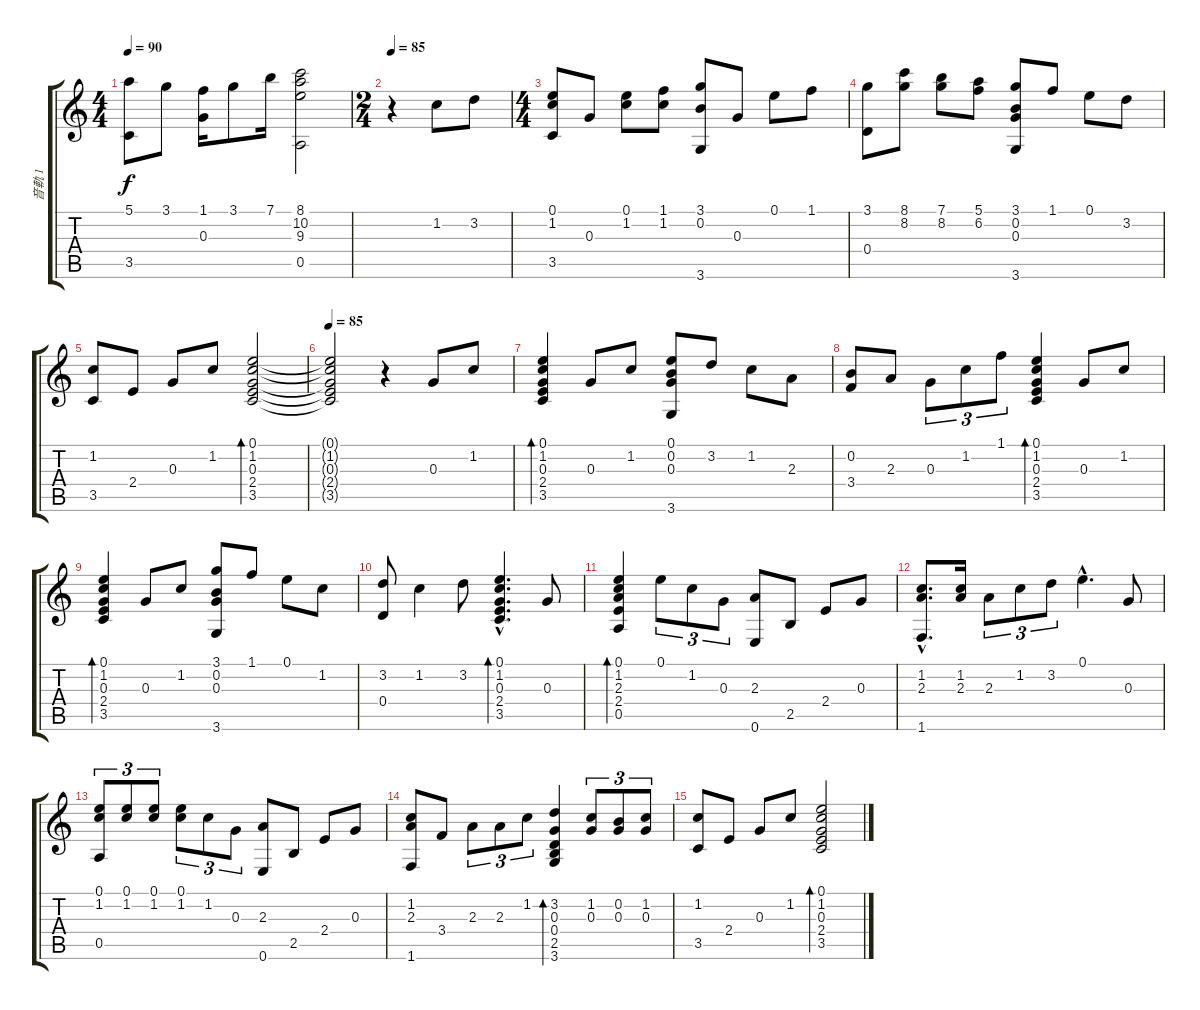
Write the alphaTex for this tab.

\track ("音軌 1" "音軌 1") {instrument acousticguitarnylon}
\staff {score tabs}
\tuning (E4 B3 G3 D3 A2 E2) {hide}
\ts (4 4)
\tempo 90
\clef g2
\ks c
(5.1 3.5).8{dy f} 3.1.8 (1.1 0.3).16 3.1.8 7.1.16 (8.1 10.2 9.3 0.5).2 |
\ts (2 4)
\tempo 85
r.4 1.2.8 3.2.8 |
\ts (4 4)
(0.1 1.2 3.5).8 0.3.8 (0.1 1.2).8 (1.1 1.2).8 (3.1 0.2 3.6).8 0.3.8 0.1.8 1.1.8 |
(3.1 0.4).8 (8.1 8.2).8 (7.1 8.2).8 (5.1 6.2).8 (3.1 0.2 0.3 3.6).8 1.1.8 0.1.8 3.2.8 |
(1.2 3.5).8 2.4.8 0.3.8 1.2.8 (0.1 1.2 0.3 2.4 3.5).2{bd 480} |
\tempo 85
(0.1{t} 1.2{t} 0.3{t} 2.4{t} 3.5{t}).2 r.4 0.3.8 1.2.8 |
(0.1 1.2 0.3 2.4 3.5).4{bd 240} 0.3.8 1.2.8 (0.1 0.2 0.3 3.6).8 3.2.8 1.2.8 2.3.8 |
(0.2 3.4).8 2.3.8 0.3.8{tu (3 2)} 1.2.8{tu (3 2)} 1.1.8{tu (3 2)} (0.1 1.2 0.3 2.4 3.5).4{bd 240} 0.3.8 1.2.8 |
(0.1 1.2 0.3 2.4 3.5).4{bd 240} 0.3.8 1.2.8 (3.1 0.2 0.3 3.6).8 1.1.8 0.1.8 1.2.8 |
(3.2 0.4).8 1.2.4 3.2.8 (0.1{hac} 1.2{hac} 0.3{hac} 2.4{hac} 3.5{hac}).4{d bd 240} 0.3.8 |
(0.1 1.2 2.3 2.4 0.5).4{bd 240} 0.1.8{tu (3 2)} 1.2.8{tu (3 2)} 0.3.8{tu (3 2)} (2.3 0.6).8 2.5.8 2.4.8 0.3.8 |
(1.2{hac} 2.3{hac} 1.6{hac}).8{d} (1.2 2.3).16 2.3.8{tu (3 2)} 1.2.8{tu (3 2)} 3.2.8{tu (3 2)} 0.1{hac}.4{d} 0.3.8 |
(0.1 1.2 0.5).8{tu (3 2)} (0.1 1.2).8{tu (3 2)} (0.1 1.2).8{tu (3 2)} (0.1 1.2).8{tu (3 2)} 1.2.8{tu (3 2)} 0.3.8{tu (3 2)} (2.3 0.6).8 2.5.8 2.4.8 0.3.8 |
(1.2 2.3 1.6).8 3.4.8 2.3.8{tu (3 2)} 2.3.8{tu (3 2)} 1.2.8{tu (3 2)} (3.2 0.3 0.4 2.5 3.6).4{bd 240} (1.2 0.3).8{tu (3 2)} (0.2 0.3).8{tu (3 2)} (1.2 0.3).8{tu (3 2)} |
(1.2 3.5).8 2.4.8 0.3.8 1.2.8 (0.1 1.2 0.3 2.4 3.5).2{bd 480}
